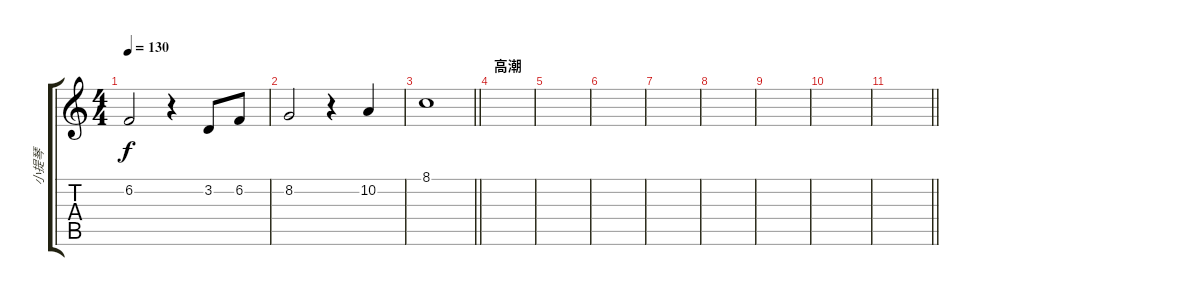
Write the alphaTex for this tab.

\track ("小提琴" "小提琴") {instrument violin}
\staff {score tabs}
\tuning (E4 B3 G3 D3 A2 E2) {hide}
\ts (4 4)
\tempo 130
\clef g2
\ks c
6.2.2{dy f} r.4 3.2.8 6.2.8 |
8.2.2 r.4 10.2.4 |
\barLineRight lightlight
8.1.1 |
\section ("" "高潮")
|
|
|
|
|
|
|
\barLineRight lightlight
